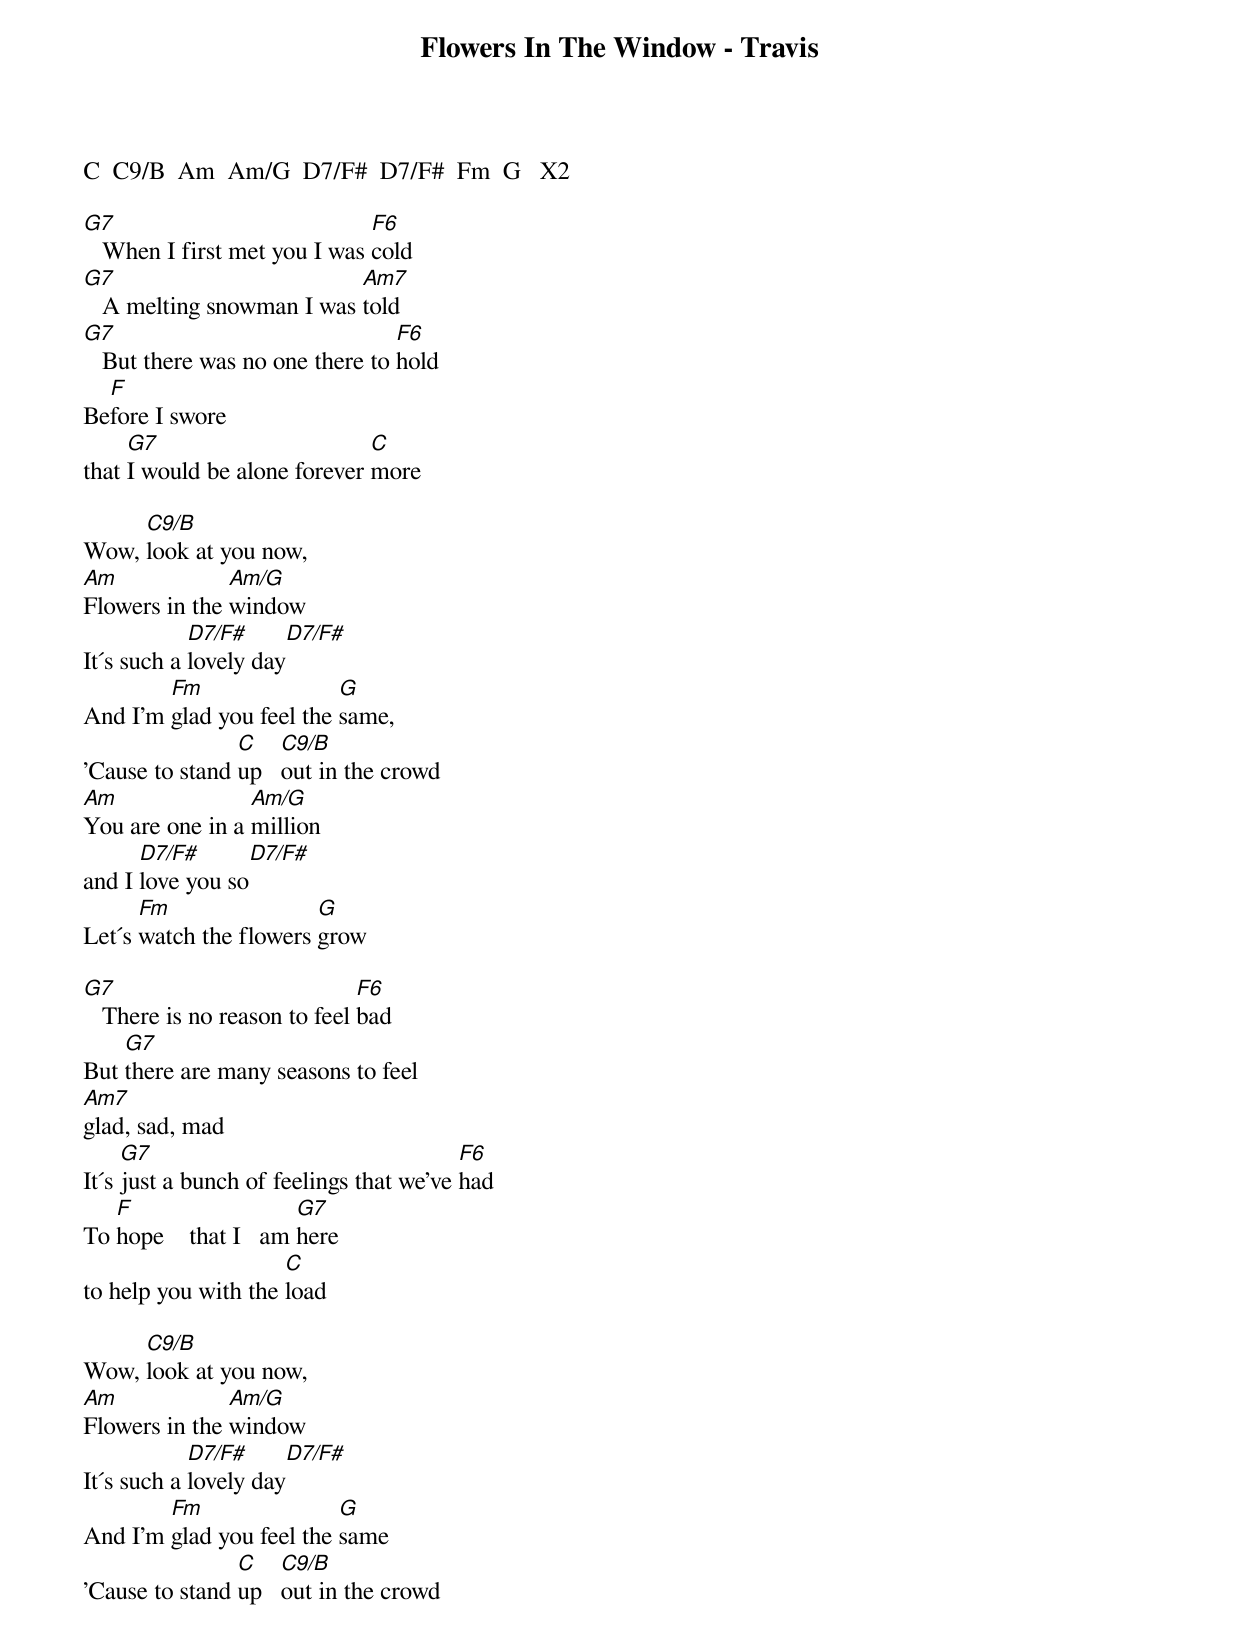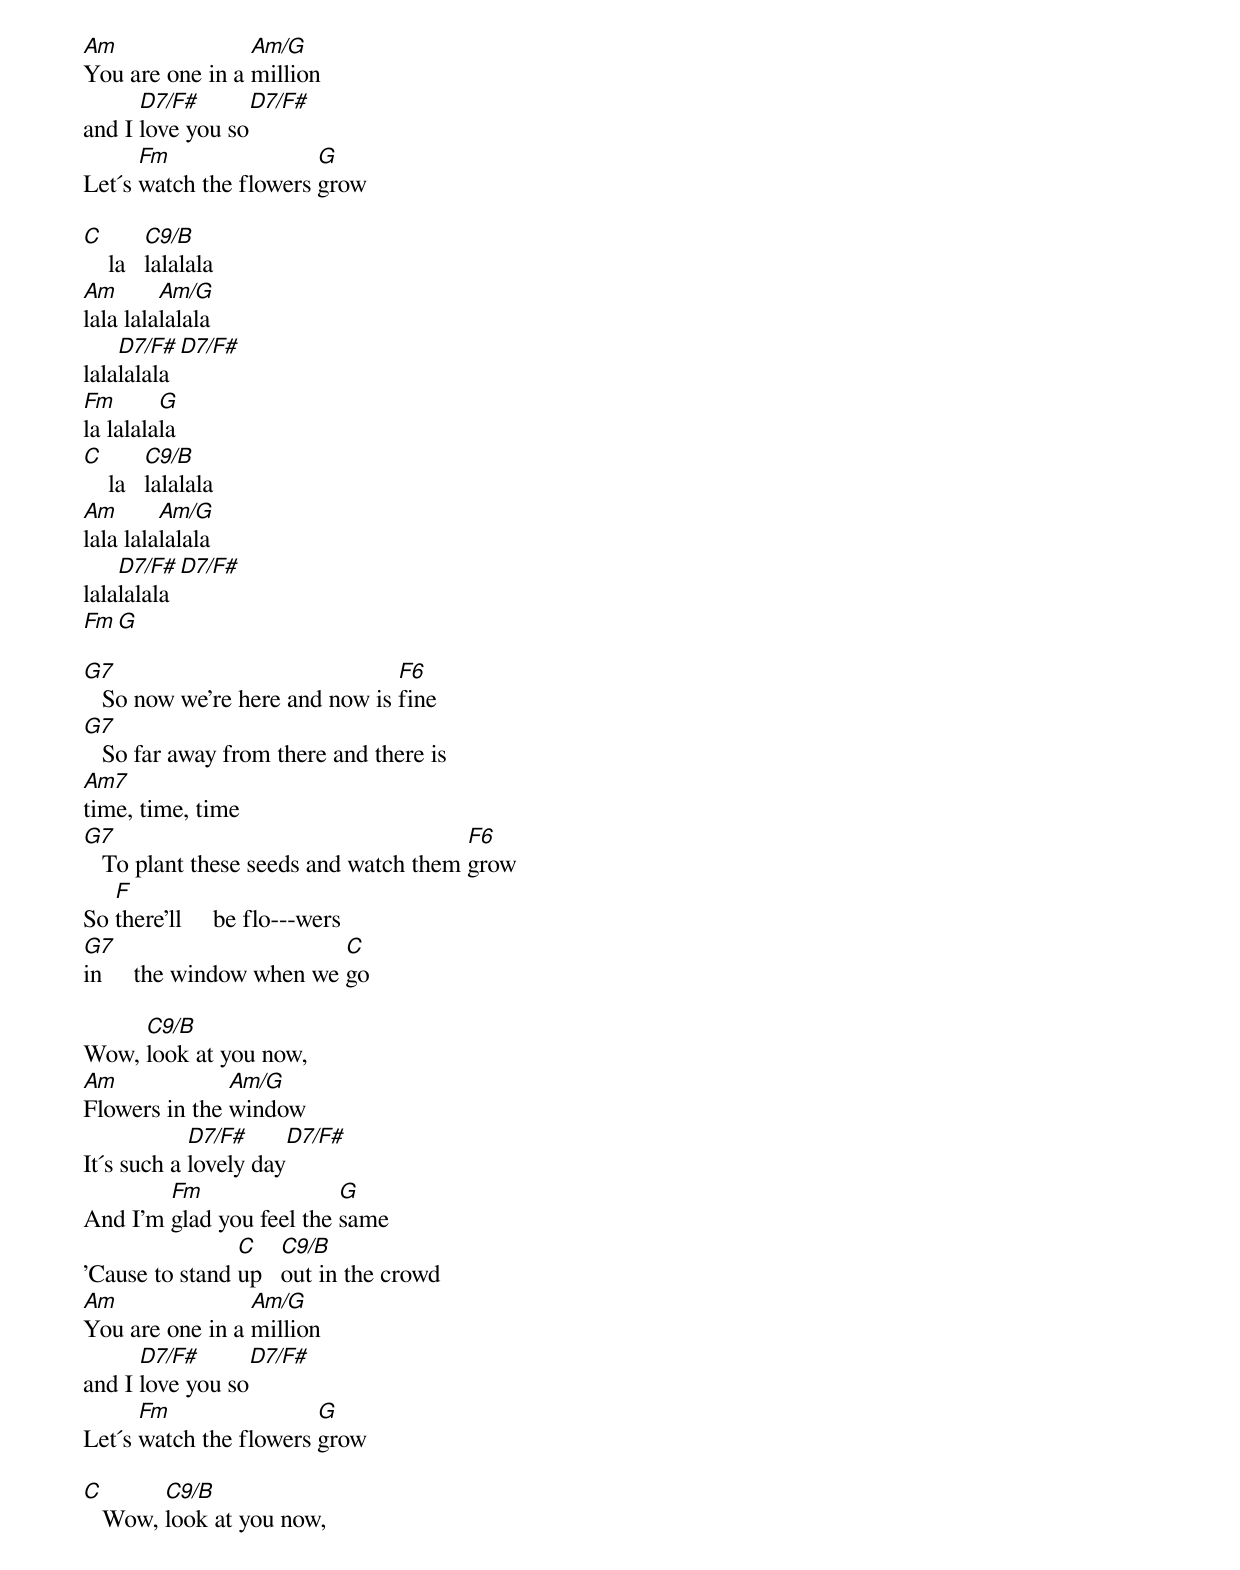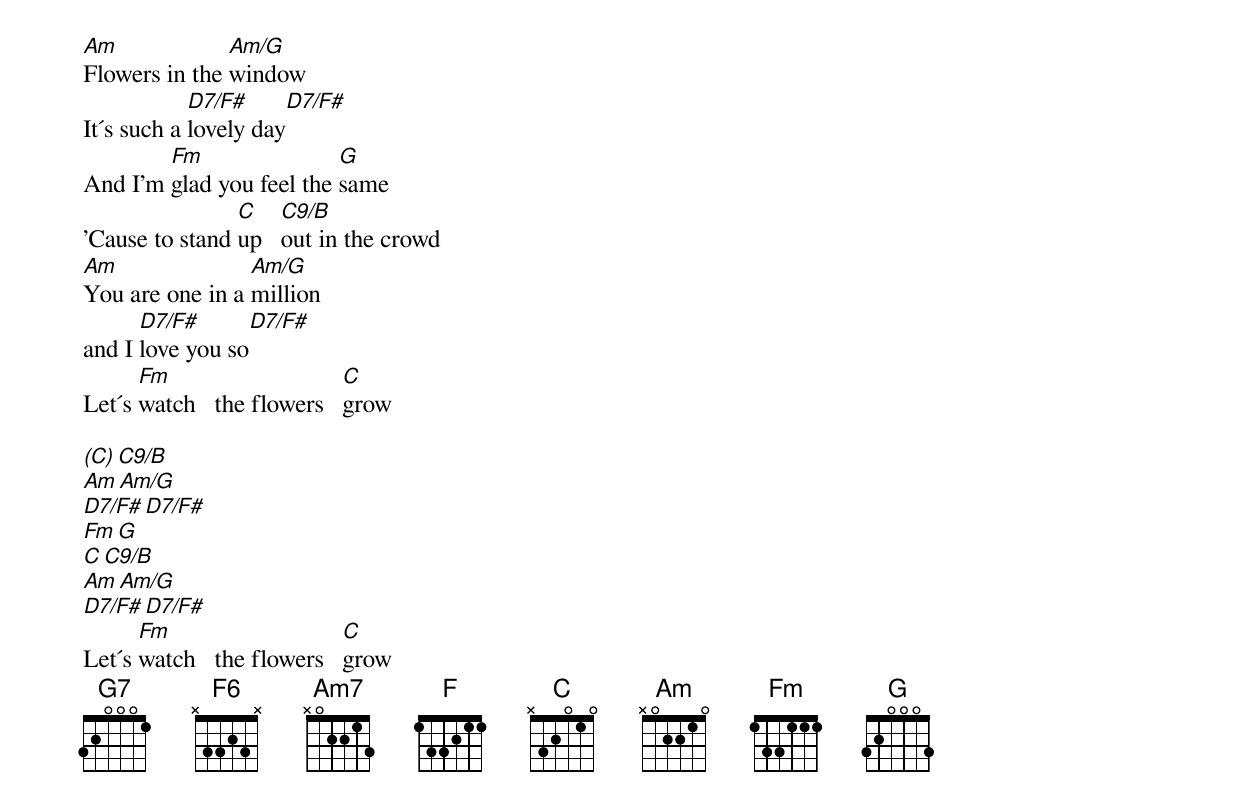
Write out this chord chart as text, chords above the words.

Flowers In The Window - Travis

C  C9/B  Am  Am/G  D7/F#  D7/F#  Fm  G   X2

G7                            F6
   When I first met you I was cold
G7                         Am7
   A melting snowman I was told
G7                               F6
   But there was no one there to hold
  F
Before I swore
     G7                       C
that I would be alone forever more

     C9/B
Wow, look at you now,
Am             Am/G
Flowers in the window
            D7/F#       D7/F#
It´s such a lovely day
        Fm                G
And I'm glad you feel the same,
                C    C9/B
'Cause to stand up   out in the crowd
Am               Am/G
You are one in a million
      D7/F#           D7/F#
and I love you so
      Fm                G
Let´s watch the flowers grow

G7                            F6
   There is no reason to feel bad
    G7
But there are many seasons to feel
Am7
glad, sad, mad
     G7                                  F6
It´s just a bunch of feelings that we've had
   F                   G7
To hope    that I   am here
                     C
to help you with the load

     C9/B
Wow, look at you now,
Am             Am/G
Flowers in the window
            D7/F#       D7/F#
It´s such a lovely day
        Fm                G
And I'm glad you feel the same
                C    C9/B
'Cause to stand up   out in the crowd
Am               Am/G
You are one in a million
      D7/F#           D7/F#
and I love you so
      Fm                G
Let´s watch the flowers grow

C        C9/B
    la   lalalala
Am       Am/G
lala lalalalala
    D7/F#       D7/F#
lalalalala
Fm       G
la lalalala
C        C9/B
    la   lalalala
Am       Am/G
lala lalalalala
    D7/F#       D7/F#
lalalalala
Fm       G

G7                              F6
   So now we're here and now is fine
G7
   So far away from there and there is
Am7
time, time, time
G7                                     F6
   To plant these seeds and watch them grow
   F
So there'll     be flo---wers
G7                        C
in     the window when we go

     C9/B
Wow, look at you now,
Am             Am/G
Flowers in the window
            D7/F#       D7/F#
It´s such a lovely day
        Fm                G
And I'm glad you feel the same
                C    C9/B
'Cause to stand up   out in the crowd
Am               Am/G
You are one in a million
      D7/F#           D7/F#
and I love you so
      Fm                G
Let´s watch the flowers grow

C       C9/B
   Wow, look at you now,
Am             Am/G
Flowers in the window
            D7/F#       D7/F#
It´s such a lovely day
        Fm                G
And I'm glad you feel the same
                C    C9/B
'Cause to stand up   out in the crowd
Am               Am/G
You are one in a million
      D7/F#           D7/F#
and I love you so
      Fm                    C
Let´s watch   the flowers   grow

(C)       C9/B
Am             Am/G
  D7/F#       D7/F#
        Fm                G
C    C9/B
Am               Am/G
  D7/F#           D7/F#
      Fm                    C
Let´s watch   the flowers   grow
